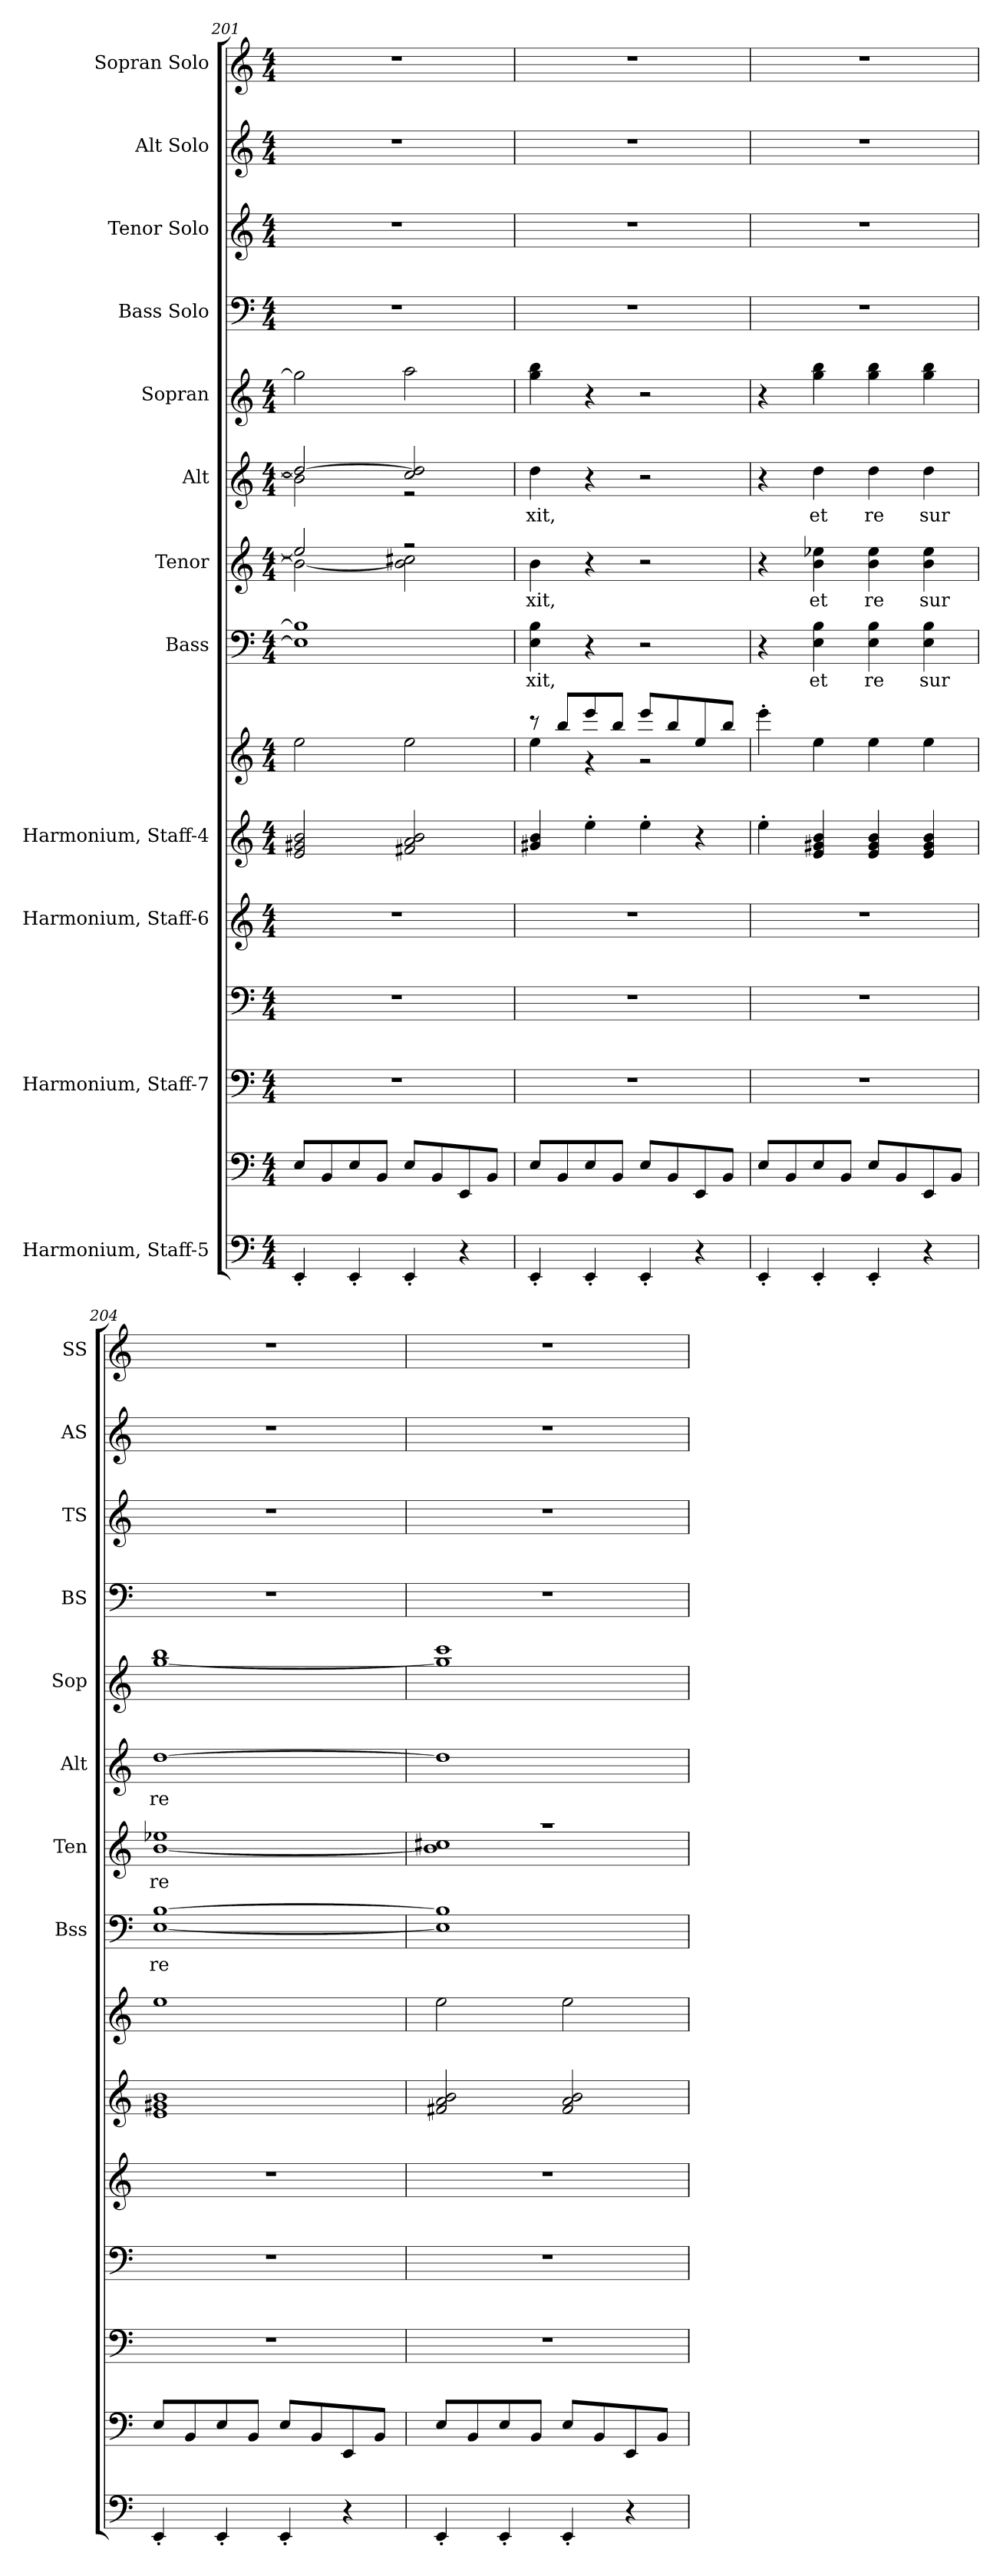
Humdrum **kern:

**kern	**kern	**kern	**kern	**kern	**kern	**kern	**kern	**text	**kern	**text	**kern	**text	**kern	**kern	**kern	**kern	**kern
*part12	*part12	*part11	*part11	*part10	*part9	*part9	*part8	*part8	*part7	*part7	*part6	*part6	*part5	*part4	*part3	*part2	*part1
*staff15	*staff14	*staff13	*staff12	*staff11	*staff10	*staff9	*staff8	*staff8	*staff7	*staff7	*staff6	*staff6	*staff5	*staff4	*staff3	*staff2	*staff1
*I"Harmonium, Staff-5	*	*I"Harmonium, Staff-7	*	*I"Harmonium, Staff-6	*I"Harmonium, Staff-4	*	*I"Bass	*	*I"Tenor	*	*I"Alt	*	*I"Sopran	*I"Bass Solo	*I"Tenor Solo	*I"Alt Solo	*I"Sopran Solo
*	*	*	*	*	*	*	*I'Bss	*	*I'Ten	*	*I'Alt	*	*I'Sop	*I'BS	*I'TS	*I'AS	*I'SS
!!LO:PB:g=z
*clefF4	*clefF4	*clefF4	*clefF4	*clefG2	*clefG2	*clefG2	*clefF4	*	*clefG2	*	*clefG2	*	*clefG2	*clefF4	*clefG2	*clefG2	*clefG2
*	*	*	*	*	*	*	*	*	*ITrd4c7	*	*ITrd2c3	*	*ITrd2c3	*	*ITrd4c7	*	*ITrd2c3
*k[]	*k[]	*k[]	*k[]	*k[]	*k[]	*k[]	*k[]	*	*k[b-]	*	*k[f#c#g#]	*	*k[f#c#g#]	*k[]	*k[b-]	*k[]	*k[f#c#g#]
*M4/4	*M4/4	*M4/4	*M4/4	*M4/4	*M4/4	*M4/4	*M4/4	*	*M4/4	*	*M4/4	*	*M4/4	*M4/4	*M4/4	*M4/4	*M4/4
=201	=201	=201	=201	=201	=201	=201	=201	=201	=201	=201	=201	=201	=201	=201	=201	=201	=201
*	*	*	*	*	*	*	*	*	*^	*	*^	*	*	*	*	*	*
4EE'/	8E/L	1r	1r	1r	2e/ 2g#X/ 2b/	2ee\	1E] 1B]	.	2a-/]	2e\_	.	2b/_	2g#\]	.	2ee\]	1r	1r	1r	1r
.	8BB/	.	.	.	.	.	.	.	.	.	.	.	.	.	.	.	.	.	.
4EE'/	8E/	.	.	.	.	.	.	.	.	.	.	.	.	.	.	.	.	.	.
.	8BB/J	.	.	.	.	.	.	.	.	.	.	.	.	.	.	.	.	.	.
4EE'/	8E/L	.	.	.	2f#X/ 2a/ 2b/	2ee\	.	.	2r	2e\] 2f#X\	.	2a/ 2b/]	2r	.	2ff#\	.	.	.	.
.	8BB/	.	.	.	.	.	.	.	.	.	.	.	.	.	.	.	.	.	.
4r	8EE/	.	.	.	.	.	.	.	.	.	.	.	.	.	.	.	.	.	.
.	8BB/J	.	.	.	.	.	.	.	.	.	.	.	.	.	.	.	.	.	.
*	*	*	*	*	*	*	*	*	*v	*v	*	*	*	*	*	*	*	*	*
*	*	*	*	*	*	*	*	*	*	*	*v	*v	*	*	*	*	*	*
=202	=202	=202	=202	=202	=202	=202	=202	=202	=202	=202	=202	=202	=202	=202	=202	=202	=202
*	*	*	*	*	*	*^	*	*	*	*	*	*	*	*	*	*	*
4EE'/	8E/L	1r	1r	1r	4g#X/ 4b/	8r	4ee\	4E\ 4B\	xit,	4e\	xit,	4b\	xit,	4ee\ 4gg#\	1r	1r	1r	1r
.	8BB/	.	.	.	.	8bb/L	.	.	.	.	.	.	.	.	.	.	.	.
4EE'/	8E/	.	.	.	4ee'\	8eee/	4r	4r	.	4r	.	4r	.	4r	.	.	.	.
.	8BB/J	.	.	.	.	8bb/J	.	.	.	.	.	.	.	.	.	.	.	.
4EE'/	8E/L	.	.	.	4ee'\	8eee/L	2r	2r	.	2r	.	2r	.	2r	.	.	.	.
.	8BB/	.	.	.	.	8bb/	.	.	.	.	.	.	.	.	.	.	.	.
4r	8EE/	.	.	.	4r	8ee/	.	.	.	.	.	.	.	.	.	.	.	.
.	8BB/J	.	.	.	.	8bb/J	.	.	.	.	.	.	.	.	.	.	.	.
*	*	*	*	*	*	*v	*v	*	*	*	*	*	*	*	*	*	*	*
=203	=203	=203	=203	=203	=203	=203	=203	=203	=203	=203	=203	=203	=203	=203	=203	=203	=203
4EE'/	8E/L	1r	1r	1r	4ee'\	4eee'\	4r	.	4r	.	4r	.	4r	1r	1r	1r	1r
.	8BB/	.	.	.	.	.	.	.	.	.	.	.	.	.	.	.	.
4EE'/	8E/	.	.	.	4e/ 4g#X/ 4b/	4ee\	4E\ 4B\	et	4e\ 4a-X\	et	4b\	et	4ee\ 4gg#\	.	.	.	.
.	8BB/J	.	.	.	.	.	.	.	.	.	.	.	.	.	.	.	.
4EE'/	8E/L	.	.	.	4e/ 4g#/ 4b/	4ee\	4E\ 4B\	re	4e\ 4a-\	re	4b\	re	4ee\ 4gg#\	.	.	.	.
.	8BB/	.	.	.	.	.	.	.	.	.	.	.	.	.	.	.	.
4r	8EE/	.	.	.	4e/ 4g#/ 4b/	4ee\	4E\ 4B\	sur	4e\ 4a-\	sur	4b\	sur	4ee\ 4gg#\	.	.	.	.
.	8BB/J	.	.	.	.	.	.	.	.	.	.	.	.	.	.	.	.
=204	=204	=204	=204	=204	=204	=204	=204	=204	=204	=204	=204	=204	=204	=204	=204	=204	=204
*	*	*	*	*	*	*	*	*	*^	*	*	*	*^	*	*	*	*
4EE'/	8E/L	1r	1r	1r	1e 1g#X 1b	1ee	[1E [1B	re	1a-X	[1e	re	[1b	re	1gg#	[1ee	1r	1r	1r	1r
.	8BB/	.	.	.	.	.	.	.	.	.	.	.	.	.	.	.	.	.	.
4EE'/	8E/	.	.	.	.	.	.	.	.	.	.	.	.	.	.	.	.	.	.
.	8BB/J	.	.	.	.	.	.	.	.	.	.	.	.	.	.	.	.	.	.
4EE'/	8E/L	.	.	.	.	.	.	.	.	.	.	.	.	.	.	.	.	.	.
.	8BB/	.	.	.	.	.	.	.	.	.	.	.	.	.	.	.	.	.	.
4r	8EE/	.	.	.	.	.	.	.	.	.	.	.	.	.	.	.	.	.	.
.	8BB/J	.	.	.	.	.	.	.	.	.	.	.	.	.	.	.	.	.	.
=205	=205	=205	=205	=205	=205	=205	=205	=205	=205	=205	=205	=205	=205	=205	=205	=205	=205	=205	=205
4EE'/	8E/L	1r	1r	1r	2f#X/ 2a/ 2b/	2ee\	1E] 1B]	.	1r	1e] 1f#X	.	1b]	.	1aa	1ee]	1r	1r	1r	1r
.	8BB/	.	.	.	.	.	.	.	.	.	.	.	.	.	.	.	.	.	.
4EE'/	8E/	.	.	.	.	.	.	.	.	.	.	.	.	.	.	.	.	.	.
.	8BB/J	.	.	.	.	.	.	.	.	.	.	.	.	.	.	.	.	.	.
4EE'/	8E/L	.	.	.	2f#/ 2a/ 2b/	2ee\	.	.	.	.	.	.	.	.	.	.	.	.	.
.	8BB/	.	.	.	.	.	.	.	.	.	.	.	.	.	.	.	.	.	.
4r	8EE/	.	.	.	.	.	.	.	.	.	.	.	.	.	.	.	.	.	.
.	8BB/J	.	.	.	.	.	.	.	.	.	.	.	.	.	.	.	.	.	.
*	*	*	*	*	*	*	*	*	*v	*v	*	*	*	*v	*v	*	*	*	*
=	=	=	=	=	=	=	=	=	=	=	=	=	=	=	=	=	=
*-	*-	*-	*-	*-	*-	*-	*-	*-	*-	*-	*-	*-	*-	*-	*-	*-	*-
